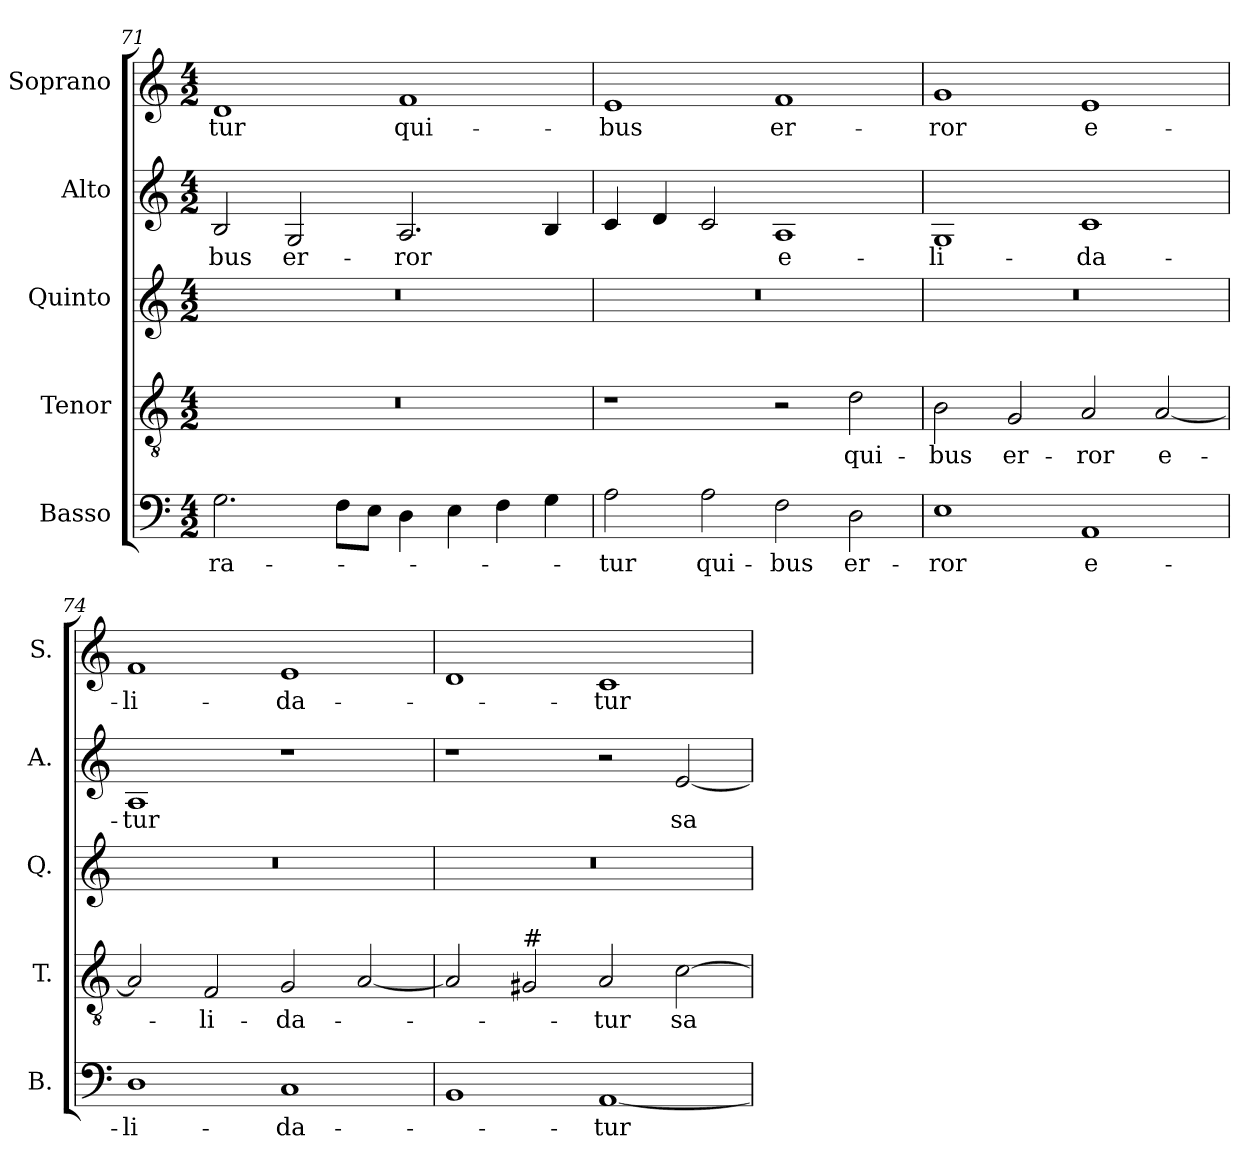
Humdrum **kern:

**kern	**text	**kern	**text	**kern	**kern	**text	**kern	**text
*part5	*part5	*part4	*part4	*part3	*part2	*part2	*part1	*part1
*staff5	*staff5	*staff4	*staff4	*staff3	*staff2	*staff2	*staff1	*staff1
*I"Basso	*	*I"Tenor	*	*I"Quinto	*I"Alto	*	*I"Soprano	*
*I'B.	*	*I'T.	*	*I'Q.	*I'A.	*	*I'S.	*
*clefF4	*	*clefGv2	*	*clefG2	*clefG2	*	*clefG2	*
*	*	*ITrd7c12	*	*	*	*	*	*
*k[]	*	*k[]	*	*k[]	*k[]	*	*k[]	*
*C:	*	*C:	*	*C:	*C:	*	*C:	*
*M4/2	*	*M4/2	*	*M4/2	*M4/2	*	*M4/2	*
=71	=71	=71	=71	=71	=71	=71	=71	=71
!	!LO:LY:b:color=#000000	!LO:N:vis=1	!	!LO:N:vis=1	!	!	!	!
!	!	!	!	!	!	!LO:LY:b:color=#000000	!	!
!	!	!	!	!	!	!	!	!LO:LY:b:color=#000000
2.Gi\	-ra-	0r	.	0r	2Bi/	-bus	1di	-tur
!	!	!	!	!	!	!LO:LY:b:color=#000000	!	!
.	.	.	.	.	2Gi/	er-	.	.
8Fi\L	.	.	.	.	.	.	.	.
8Ei\J	.	.	.	.	.	.	.	.
!	!	!	!	!	!	!LO:LY:b:color=#000000	!	!
!	!	!	!	!	!	!	!	!LO:LY:b:color=#000000
4Di\	.	.	.	.	2.Ai/	-ror	1fi	qui-
4Ei\	.	.	.	.	.	.	.	.
4Fi\	.	.	.	.	.	.	.	.
4Gi\	.	.	.	.	4Bi/	.	.	.
=72	=72	=72	=72	=72	=72	=72	=72	=72
!	!LO:LY:b:color=#000000	!	!	!LO:N:vis=1	!	!	!	!
!	!	!	!	!	!	!	!	!LO:LY:b:color=#000000
2Ai\	-tur	1r	.	0r	4ci/	.	1ei	-bus
.	.	.	.	.	4di/	.	.	.
!	!LO:LY:b:color=#000000	!	!	!	!	!	!	!
2Ai\	qui-	.	.	.	2ci/	.	.	.
!	!LO:LY:b:color=#000000	!	!	!	!	!	!	!
!	!	!	!	!	!	!LO:LY:b:color=#000000	!	!
!	!	!	!	!	!	!	!	!LO:LY:b:color=#000000
2Fi\	-bus	2r	.	.	1Ai	e-	1fi	er-
!	!LO:LY:b:color=#000000	!	!	!	!	!	!	!
!	!	!	!LO:LY:b:color=#000000	!	!	!	!	!
2Di\	er-	2Di\	qui-	.	.	.	.	.
!!LO:LB:g=z
=73	=73	=73	=73	=73	=73	=73	=73	=73
!	!LO:LY:b:color=#000000	!	!	!	!	!	!	!
!	!	!	!LO:LY:b:color=#000000	!LO:N:vis=1	!	!	!	!
!	!	!	!	!	!	!LO:LY:b:color=#000000	!	!
!	!	!	!	!	!	!	!	!LO:LY:b:color=#000000
1Ei	-ror	2BBi\	-bus	0r	1Gi	-li-	1gi	-ror
!	!	!	!LO:LY:b:color=#000000	!	!	!	!	!
.	.	2GGi/	er-	.	.	.	.	.
!	!LO:LY:b:color=#000000	!	!	!	!	!	!	!
!	!	!	!LO:LY:b:color=#000000	!	!	!	!	!
!	!	!	!	!	!	!LO:LY:b:color=#000000	!	!
!	!	!	!	!	!	!	!	!LO:LY:b:color=#000000
1AAi	e-	2AAi/	-ror	.	1ci	-da-	1ei	e-
!	!	!	!LO:LY:b:color=#000000	!	!	!	!	!
.	.	[2AAi/	e-	.	.	.	.	.
=74	=74	=74	=74	=74	=74	=74	=74	=74
!	!LO:LY:b:color=#000000	!	!	!LO:N:vis=1	!	!	!	!
!	!	!	!	!	!	!LO:LY:b:color=#000000	!	!
!	!	!	!	!	!	!	!	!LO:LY:b:color=#000000
1Di	-li-	2AAi/]	.	0r	1Ai	-tur	1fi	-li-
!	!	!	!LO:LY:b:color=#000000	!	!	!	!	!
.	.	2FFi/	-li-	.	.	.	.	.
!	!LO:LY:b:color=#000000	!	!	!	!	!	!	!
!	!	!	!LO:LY:b:color=#000000	!	!	!	!	!
!	!	!	!	!	!	!	!	!LO:LY:b:color=#000000
1Ci	-da-	2GGi/	-da-	.	1r	.	1ei	-da-
.	.	[2AAi/	.	.	.	.	.	.
=75	=75	=75	=75	=75	=75	=75	=75	=75
!	!	!	!	!LO:N:vis=1	!	!	!	!
1BBi	.	2AAi/]	.	0r	1r	.	1di	.
!	!	!LO:TX:a:t=#	!	!	!	!	!	!
.	.	2GG#i/	.	.	.	.	.	.
!	!LO:LY:b:color=#000000	!	!	!	!	!	!	!
!	!	!	!LO:LY:b:color=#000000	!	!	!	!	!
!	!	!	!	!	!	!	!	!LO:LY:b:color=#000000
[1AAi	-tur	2AAi/	-tur	.	2r	.	1ci	-tur
!	!	!	!LO:LY:b:color=#000000	!	!	!	!	!
!	!	!	!	!	!	!LO:LY:b:color=#000000	!	!
.	.	[2Ci\	sa-	.	[2ei/	sa-	.	.
=	=	=	=	=	=	=	=	=
*-	*-	*-	*-	*-	*-	*-	*-	*-
